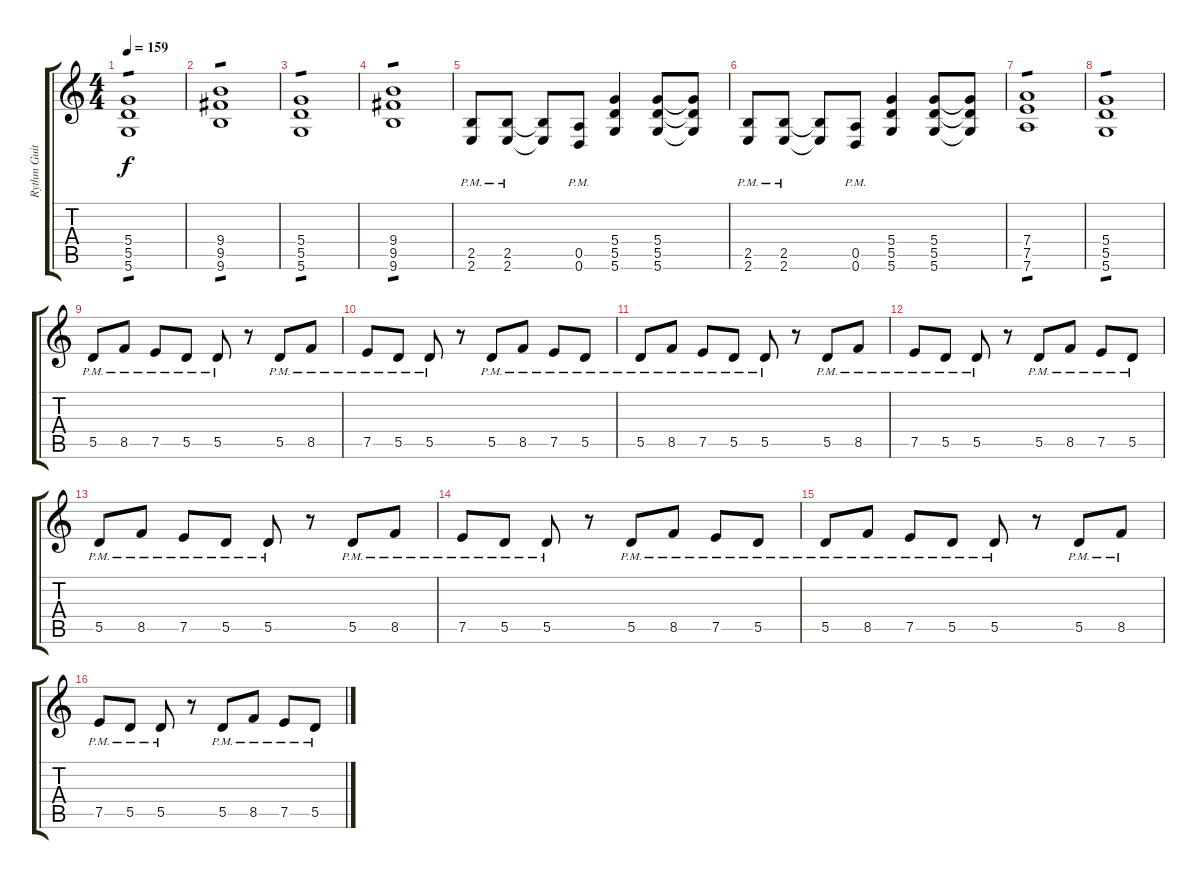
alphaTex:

\track ("Rythm Guitar" "Rythm Guit") {instrument distortionguitar}
\staff {score tabs}
\tuning (E4 B3 G3 D3 A2 D2) {hide}
\ts (4 4)
\tempo 159
\clef g2
\ks c
(5.4 5.5 5.6).1{tp 1 dy f} |
(9.4 9.5 9.6).1{tp 1} |
(5.4 5.5 5.6).1{tp 1} |
(9.4 9.5 9.6).1{tp 1} |
(2.5 2.6{pm}).8 (2.5 2.6{pm}).8 (2.5{t} 2.6{t}).8 (0.5 0.6{pm}).8 (5.4 5.5 5.6).4 (5.4 5.5 5.6).8 (5.4{t} 5.5{t} 5.6{t}).8 |
(2.5 2.6{pm}).8 (2.5 2.6{pm}).8 (2.5{t} 2.6{t}).8 (0.5 0.6{pm}).8 (5.4 5.5 5.6).4 (5.4 5.5 5.6).8 (5.4{t} 5.5{t} 5.6{t}).8 |
(7.4 7.5 7.6).1{tp 1} |
(5.4 5.5 5.6).1{tp 1} |
5.5{pm}.8 8.5{pm}.8 7.5{pm}.8 5.5{pm}.8 5.5{pm}.8 r.8 5.5{pm}.8 8.5{pm}.8 |
7.5{pm}.8 5.5{pm}.8 5.5{pm}.8 r.8 5.5{pm}.8 8.5{pm}.8 7.5{pm}.8 5.5{pm}.8 |
5.5{pm}.8 8.5{pm}.8 7.5{pm}.8 5.5{pm}.8 5.5{pm}.8 r.8 5.5{pm}.8 8.5{pm}.8 |
7.5{pm}.8 5.5{pm}.8 5.5{pm}.8 r.8 5.5{pm}.8 8.5{pm}.8 7.5{pm}.8 5.5{pm}.8 |
5.5{pm}.8 8.5{pm}.8 7.5{pm}.8 5.5{pm}.8 5.5{pm}.8 r.8 5.5{pm}.8 8.5{pm}.8 |
7.5{pm}.8 5.5{pm}.8 5.5{pm}.8 r.8 5.5{pm}.8 8.5{pm}.8 7.5{pm}.8 5.5{pm}.8 |
5.5{pm}.8 8.5{pm}.8 7.5{pm}.8 5.5{pm}.8 5.5{pm}.8 r.8 5.5{pm}.8 8.5{pm}.8 |
7.5{pm}.8 5.5{pm}.8 5.5{pm}.8 r.8 5.5{pm}.8 8.5{pm}.8 7.5{pm}.8 5.5{pm}.8
